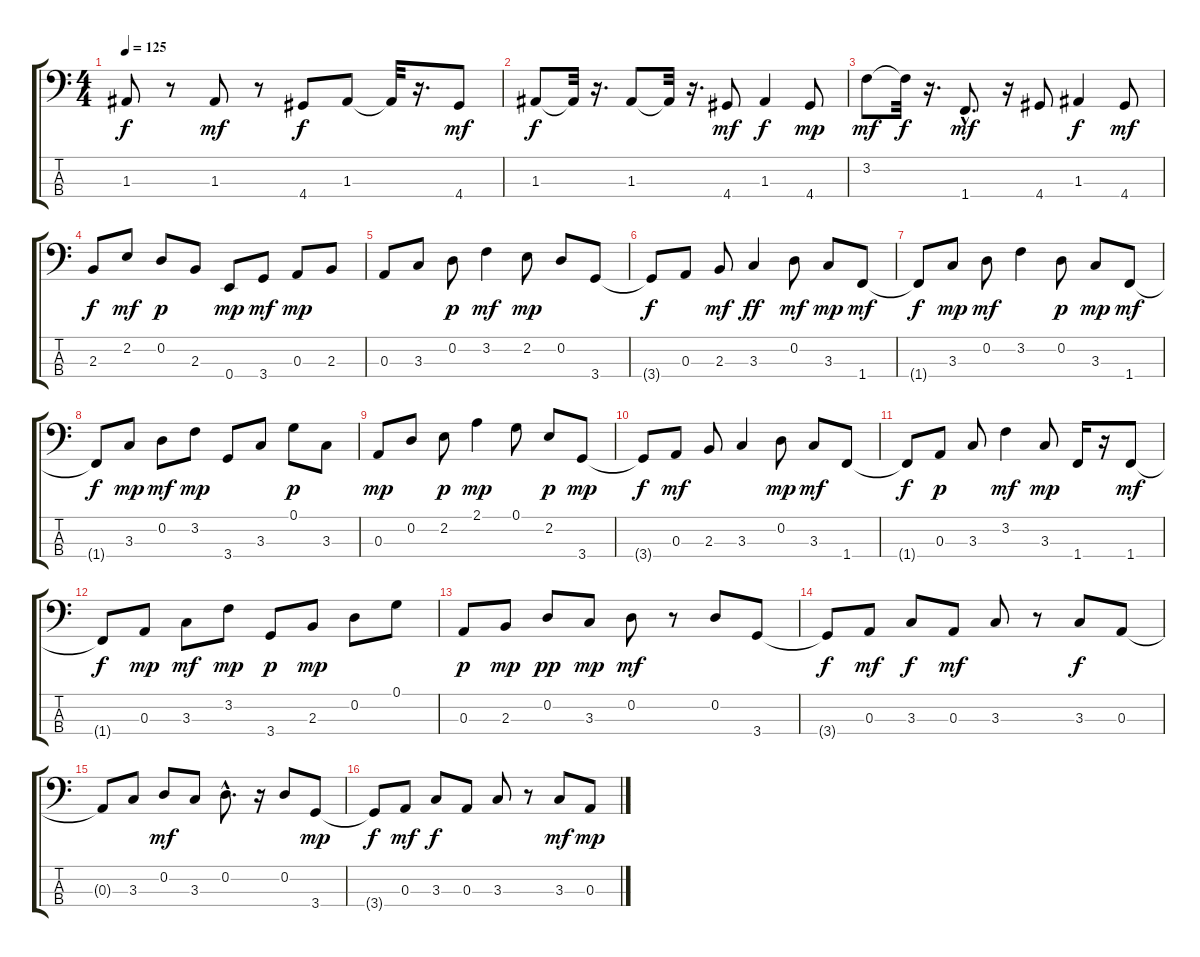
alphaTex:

\track "" {instrument electricbassfinger}
\staff {score tabs}
\tuning (G2 D2 A1 E1) {hide}
\ts (4 4)
\tempo 125
\clef f4
\ks c
1.3.8{dy f} r.8 1.3.8{dy mf} r.8 4.4.8{dy f} 1.3.8 1.3{t}.32 r.16{d} 4.4.8{dy mf} |
1.3.8{dy f} 1.3{t}.32 r.16{d} 1.3.8 1.3{t}.32 r.16{d} 4.4.8{dy mf} 1.3.4{dy f} 4.4.8{dy mp} |
3.2.8{dy mf} 3.2{t}.32{dy f} r.16{d} 1.4{hac}.8{d dy mf} r.16 4.4.8 1.3.4{dy f} 4.4.8{dy mf} |
2.3.8{dy f} 2.2.8{dy mf} 0.2.8{dy p} 2.3.8 0.4.8{dy mp} 3.4.8{dy mf} 0.3.8{dy mp} 2.3.8 |
0.3.8 3.3.8 0.2.8{dy p} 3.2.4{dy mf} 2.2.8{dy mp} 0.2.8 3.4.8 |
3.4{t}.8{dy f} 0.3.8 2.3.8{dy mf} 3.3.4{dy ff} 0.2.8{dy mf} 3.3.8{dy mp} 1.4.8{dy mf} |
1.4{t}.8{dy f} 3.3.8{dy mp} 0.2.8{dy mf} 3.2.4 0.2.8{dy p} 3.3.8{dy mp} 1.4.8{dy mf} |
1.4{t}.8{dy f} 3.3.8{dy mp} 0.2.8{dy mf} 3.2.8{dy mp} 3.4.8 3.3.8 0.1.8{dy p} 3.3.8 |
0.3.8{dy mp} 0.2.8 2.2.8{dy p} 2.1.4{dy mp} 0.1.8 2.2.8{dy p} 3.4.8{dy mp} |
3.4{t}.8{dy f} 0.3.8{dy mf} 2.3.8 3.3.4 0.2.8{dy mp} 3.3.8{dy mf} 1.4.8 |
1.4{t}.8{dy f} 0.3.8{dy p} 3.3.8 3.2.4{dy mf} 3.3.8{dy mp} 1.4.16 r.16 1.4.8{dy mf} |
1.4{t}.8{dy f} 0.3.8{dy mp} 3.3.8{dy mf} 3.2.8{dy mp} 3.4.8{dy p} 2.3.8{dy mp} 0.2.8 0.1.8 |
0.3.8{dy p} 2.3.8{dy mp} 0.2.8{dy pp} 3.3.8{dy mp} 0.2.8{dy mf} r.8 0.2.8 3.4.8 |
3.4{t}.8{dy f} 0.3.8{dy mf} 3.3.8{dy f} 0.3.8{dy mf} 3.3.8 r.8 3.3.8{dy f} 0.3.8 |
0.3{t}.8 3.3.8 0.2.8{dy mf} 3.3.8 0.2{hac}.8{d} r.16 0.2.8 3.4.8{dy mp} |
3.4{t}.8{dy f} 0.3.8{dy mf} 3.3.8{dy f} 0.3.8 3.3.8 r.8 3.3.8{dy mf} 0.3.8{dy mp}
